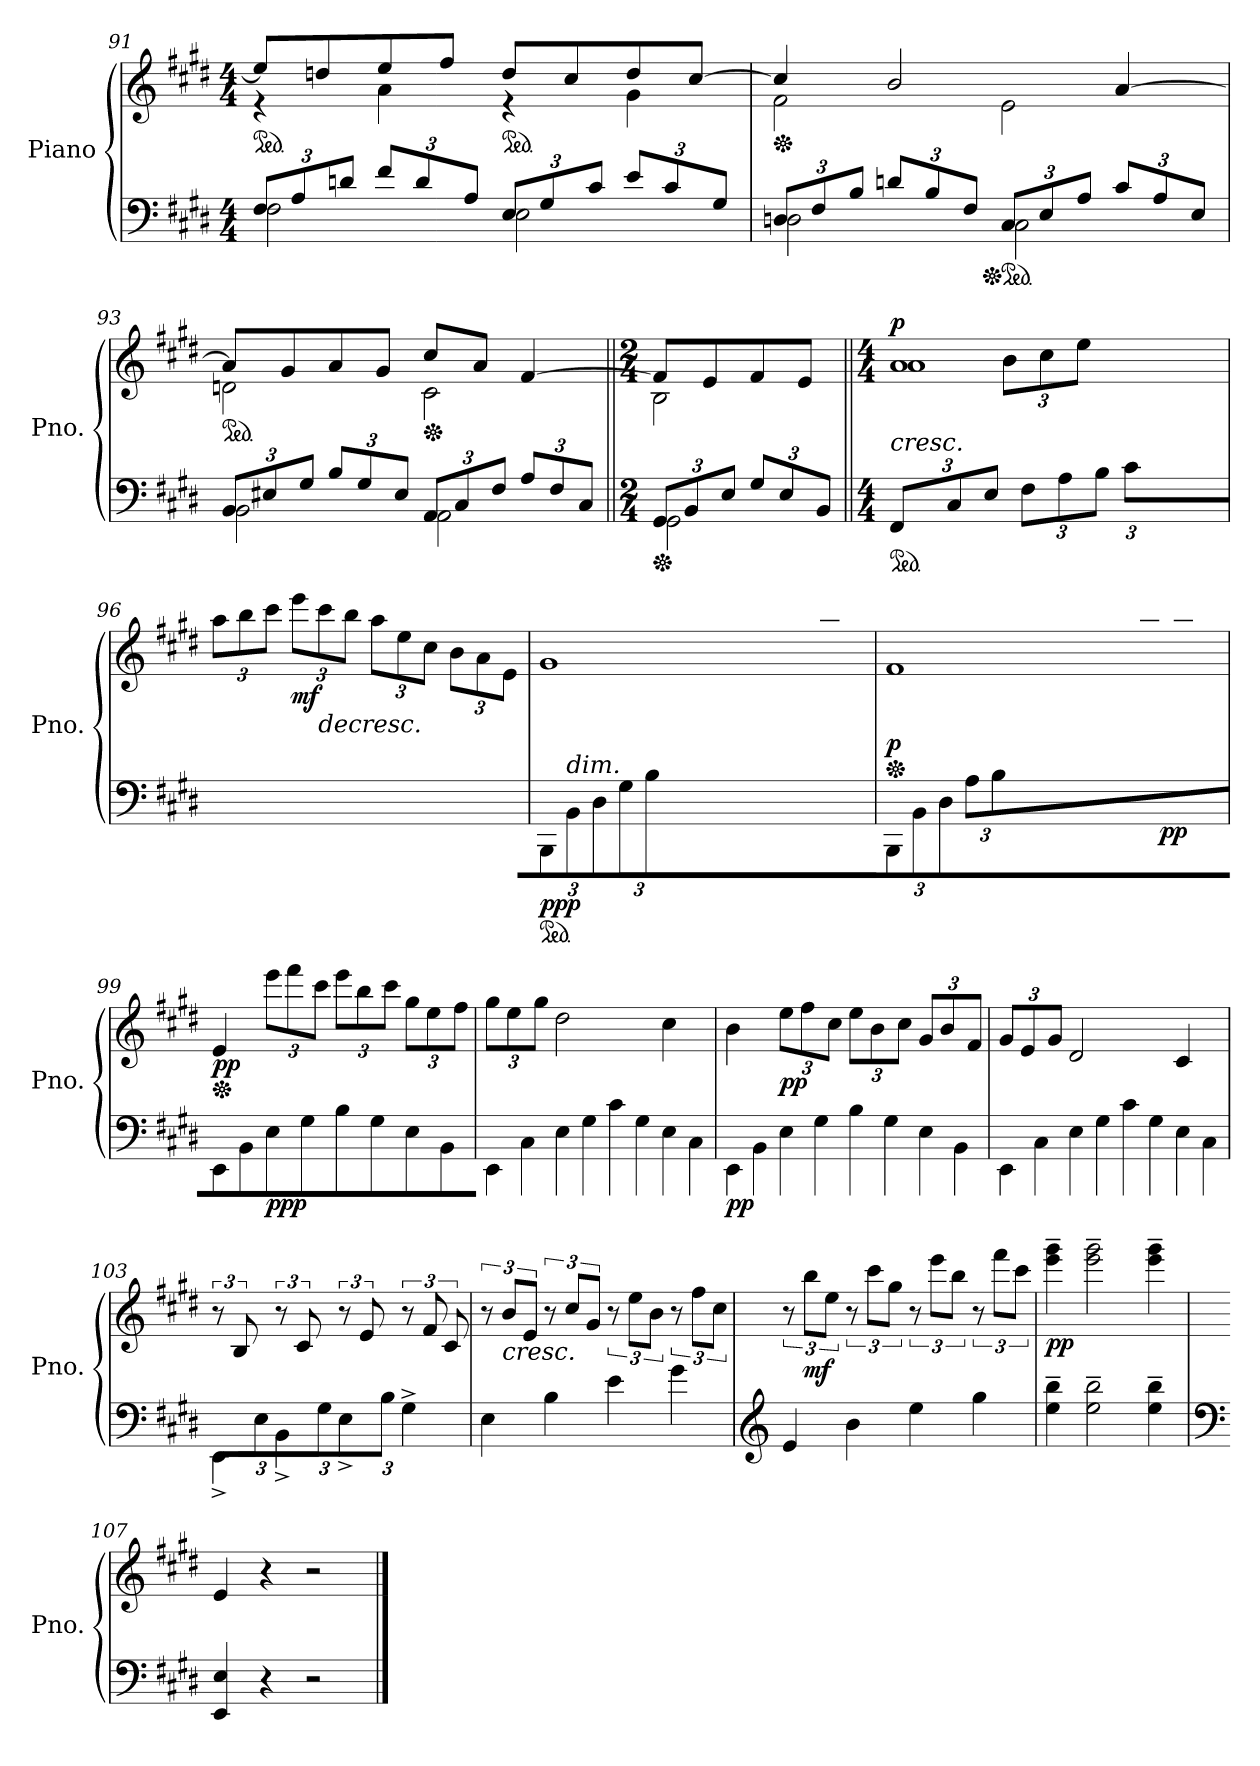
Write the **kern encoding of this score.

**kern	**kern	**dynam
*part1	*part1	*part1
*staff2	*staff1	*staff1/2
*I"Piano	*	*
*I'Pno.	*	*
!!LO:LB:g=z
*clefF4	*clefG2	*
*k[f#c#g#d#]	*k[f#c#g#d#]	*
*M4/4	*M4/4	*
*Xbrackettup	*	*
=91	=91	=91
*^	*	*
*	*	*ped	*
*	*	*^	*
12F#/L	2F#\	8ee/L]	4r	.
12A/	.	.	.	.
.	.	8ddn/	.	.
12dn/J	.	.	.	.
12f#/L	.	8ee/	4a\	.
12d/	.	.	.	.
.	.	8ff#/J	.	.
12A/J	.	.	.	.
*	*	*ped	*	*
12E/L	2E\	8dd/L	4r	.
12G#/	.	.	.	.
.	.	8cc#/	.	.
12c#/J	.	.	.	.
12e/L	.	8dd/	4g#\	.
12c#/	.	.	.	.
.	.	[8cc#/J	.	.
12G#/J	.	.	.	.
=92	=92	=92	=92	=92
*	*	*Xped	*	*
12Dn/L	2D\	4cc#/]	2f#\	.
12F#/	.	.	.	.
12B/J	.	.	.	.
12dn/L	.	2b/	.	.
12B/	.	.	.	.
12F#/J	.	.	.	.
*Xped	*	*	*	*
*ped	*	*	*	*
12C#/L	2C#\	.	2e\	.
12E/	.	.	.	.
12A/J	.	.	.	.
12c#/L	.	[4a/	.	.
12A/	.	.	.	.
12E/J	.	.	.	.
=93	=93	=93	=93	=93
*	*	*ped	*	*
12BB/L	2BB\	8a/L]	2dn\	.
12E#X/	.	.	.	.
.	.	8g#/	.	.
12G#/J	.	.	.	.
12B/L	.	8a/	.	.
12G#/	.	.	.	.
.	.	8g#/J	.	.
12E#/J	.	.	.	.
*	*	*Xped	*	*
12AA/L	2AA\	8cc#/L	2c#\	.
12C#/	.	.	.	.
.	.	8a/J	.	.
12F#/J	.	.	.	.
12A/L	.	[4f#/	.	.
12F#/	.	.	.	.
12C#/J	.	.	.	.
!!LO:LB:g=z	!!
=94||	=94||	=94||	=94||	=94||
*M2/4	*	*M2/4	*	*
*Xped	*	*	*	*
12GG#/L	2GG#\	8f#/L]	2B\	.
12BB/	.	.	.	.
.	.	8e/	.	.
12E/J	.	.	.	.
12G#/L	.	8f#/	.	.
12E/	.	.	.	.
.	.	8e/J	.	.
12BB/J	.	.	.	.
*v	*v	*	*	*
*	*v	*v	*
!!LO:LB:g=z
=95||	=95||	=95||
*M4/4	*M4/4	*
*ped	*	*
*	*MM150	*
!	!	!LO:HP:b
*	*^	*
*	*	*^	*
!	!	!	!	!LO:DY:n=1:a
12FF#/L	1a	1a	12%7ryy	< p
12C#/	.	.	.	.
12E/J	.	.	.	.
12F#\L	.	.	.	.
12A\	.	.	.	.
12B\J	.	.	.	.
12c#/L	.	.	.	.
12%5ryy	.	.	12e\	.
.	.	.	12a\J	.
*	*	*	*Xbrackettup	*
.	.	.	12b\L	.
.	.	.	12cc#\	.
.	.	.	12ee\J	.
*	*v	*v	*v	*
=96	=96	=96
1ryy	12aa\L	.
.	12bb\	.
.	12ccc#\J	.
!	!	!LO:DY:b
.	12eee\L	mf
!	!	!LO:HP:b
.	12ccc#\	>
.	12bb\J	.
.	12aa\L	.
.	12ee\	.
.	12cc#\J	.
.	12b\L	.
.	12a\	.
.	12e\J	.
.	.	[
=97	=97	=97
*ped	*	*
*	*MM140	*
*	*^	*
!	!	!	!LO:DY:b=2
!	!	!	!LO:DY:n=1:b
12BBB/L	1g#	12%5ryy	pp p
!LO:TX:a:i:t=dim.	!	!	!
12BB/	.	.	.
12D#/J	.	.	.
12G#/L	.	.	.
12B/	.	.	.
12%7ryy	.	12d#\J	.
.	.	12g#\L	.
.	.	12b\	.
.	.	12dd#\J	.
.	.	12gg#\L	.
.	.	12bb\	.
.	.	12cc#\J	.
=98	=98	=98	=98
*	*Xped	*	*
*	*MM130	*	*
!	!	!	!LO:DY:b
12BBB/L	1f#	12%5ryy	p
12BB/	.	.	.
12D#/J	.	.	.
12A/L	.	.	.
12B/	.	.	.
2ryy	.	12d#\J	.
*	*MM100	*	*
.	.	12a\L	.
.	.	12b\	.
.	.	12dd#\J	.
.	.	12aa\L	.
.	.	12bb\	.
!	!	!	!LO:DY:b=2
12ryy	.	12b~\J	pp
*	*v	*v	*
!!LO:PB:g=z
=99	=99	=99
*	*Xped	*
*	*MM130	*
*	*^	*
!	!	!	!LO:DY:b
*	*v	*v	*
8EE\L	4e/	pp
8BB\	.	.
!	!	!LO:DY:b=2
!	!	!LO:DY:n=1:b
8E\	12eee\L	pp p
.	12fff#\	.
8G#\J	.	.
.	12ccc#\J	.
8B\L	12eee\L	.
.	12bb\	.
8G#\	.	.
.	12ccc#\J	.
8E\	12gg#\L	.
.	12ee\	.
8BB\J	.	.
.	12ff#\J	.
=100	=100	=100
8EE\L	12gg#\L	.
.	12ee\	.
8C#\	.	.
.	12gg#\J	.
8E\	2dd#\	.
8G#\J	.	.
8c#\L	.	.
8G#\	.	.
8E\	4cc#\	.
8C#\J	.	.
=101	=101	=101
!	!	!LO:DY:b=2
8EE\L	4b\	pp
8BB\	.	.
!	!	!LO:DY:b
8E\	12ee\L	pp
.	12ff#\	.
8G#\J	.	.
.	12cc#\J	.
8B\L	12ee\L	.
.	12b\	.
8G#\	.	.
.	12cc#\J	.
8E\	12g#/L	.
.	12b/	.
8BB\J	.	.
.	12f#/J	.
=102	=102	=102
8EE\L	12g#/L	.
.	12e/	.
8C#\	.	.
.	12g#/J	.
8E\	2d#/	.
8G#\J	.	.
8c#\L	.	.
8G#\	.	.
8E\	4c#/	.
8C#\J	.	.
!!LO:LB:g=z
=103	=103	=103
*^	*	*
*	*	*brackettup	*
6ryy	4EE^\	12r	.
.	.	12B/L	.
12E/J	.	12ryy	.
6ryy	4BB^\	12r	.
.	.	12c#/L	.
12G#/J	.	12ryy	.
6ryy	4E^\	12r	.
.	.	12e/L	.
12B/J	.	12ryy	.
4ryy	4G#^\	12r	.
.	.	12f#/L	.
.	.	12c#/J	.
*v	*v	*	*
=104	=104	=104
4E\	12r	.
!	!	!LO:HP:b
.	12b/L	<
.	12e/J	.
4B\	12r	.
.	12cc#/L	.
.	12g#/J	.
4e\	12r	.
.	12ee\L	.
.	12b\J	.
4g#\	12r	.
.	12ff#\L	.
.	12cc#\J	.
.	.	]
=105	=105	=105
*clefG2	*	*
4e/	12r	.
!	!	!LO:DY:b
.	12bb\L	mf
.	12ee\J	.
*	*MM100	*
4b\	12r	.
.	12ccc#\L	.
.	12gg#\J	.
4ee\	12r	.
.	12eee\L	.
*	*MM70	*
.	12bb\J	.
4gg#\	12r	.
.	12fff#\L	.
.	12ccc#\J	.
.	.	[
=106	=106	=106
*	*MM60	*
!	!	!LO:DY:b
4ee\~ 4bb\~	4eee\~ 4ggg#\~	pp
2ee\~ 2bb\~	2eee\~ 2ggg#\~	.
*	*MM48	*
4ee\~ 4bb\~	4eee\~ 4ggg#\~	.
=107	=107	=107
*clefF4	*	*
4EE/ 4E/	4e/	.
4r	4r	.
2r	2r	.
==	==	==
*-	*-	*-
